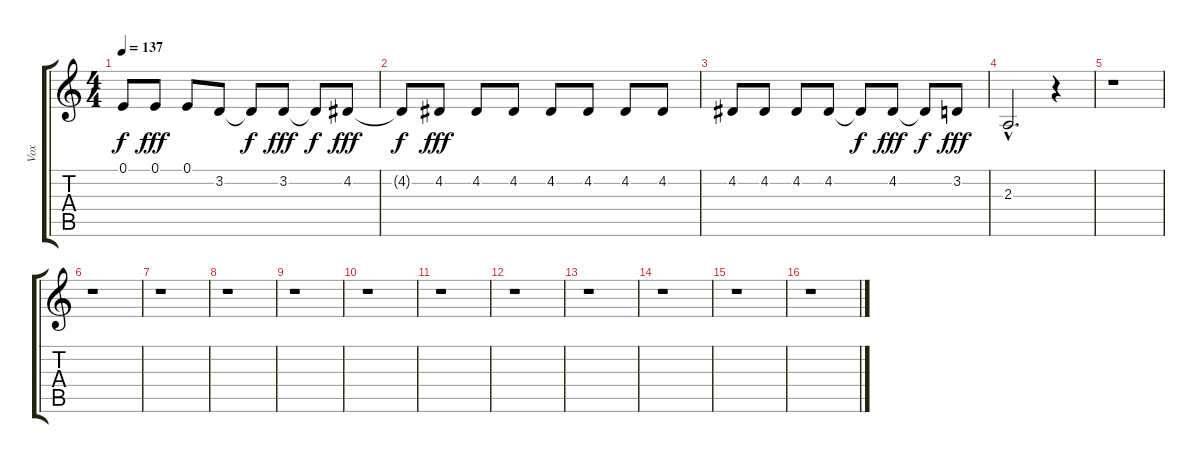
\track ("Vox" "Vox") {instrument bassoon}
\staff {score tabs}
\tuning (E4 B3 G3 D3 A2 E2) {hide}
\ts (4 4)
\tempo 137
\clef g2
\ks c
0.1{t}.8{dy f} 0.1.8{dy fff} 0.1.8 3.2.8 3.2{t}.8{dy f} 3.2.8{dy fff} 3.2{t}.8{dy f} 4.2.8{dy fff} |
4.2{t}.8{dy f} 4.2.8{dy fff} 4.2.8 4.2.8 4.2.8 4.2.8 4.2.8 4.2.8 |
4.2.8 4.2.8 4.2.8 4.2.8 4.2{t}.8{dy f} 4.2.8{dy fff} 4.2{t}.8{dy f} 3.2.8{dy fff} |
2.3{hac}.2{d} r.4 |
r.1 |
r.1 |
r.1 |
r.1 |
r.1 |
r.1 |
r.1 |
r.1 |
r.1 |
r.1 |
r.1 |
r.1
